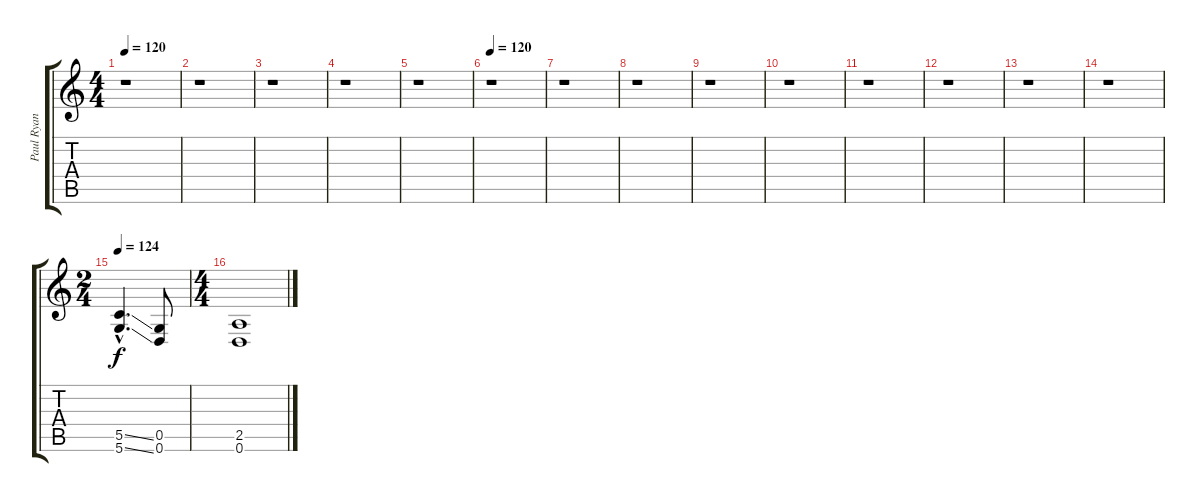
\track ("Paul Ryan (Guitar)" "Paul Ryan ") {instrument distortionguitar}
\staff {score tabs}
\tuning (D4 A3 F3 C3 G2 D2) {hide}
\ts (4 4)
\tempo 120
\clef g2
\ks c
r.1{dy f} |
r.1 |
r.1 |
r.1 |
r.1 |
\tempo 120
r.1 |
r.1 |
r.1 |
r.1 |
r.1 |
r.1 |
r.1 |
r.1 |
r.1 |
\ts (2 4)
\tempo 124
(5.5{ss hac} 5.6{ss hac}).4{d} (0.5 0.6).8 |
\ts (4 4)
(2.5 0.6).1
